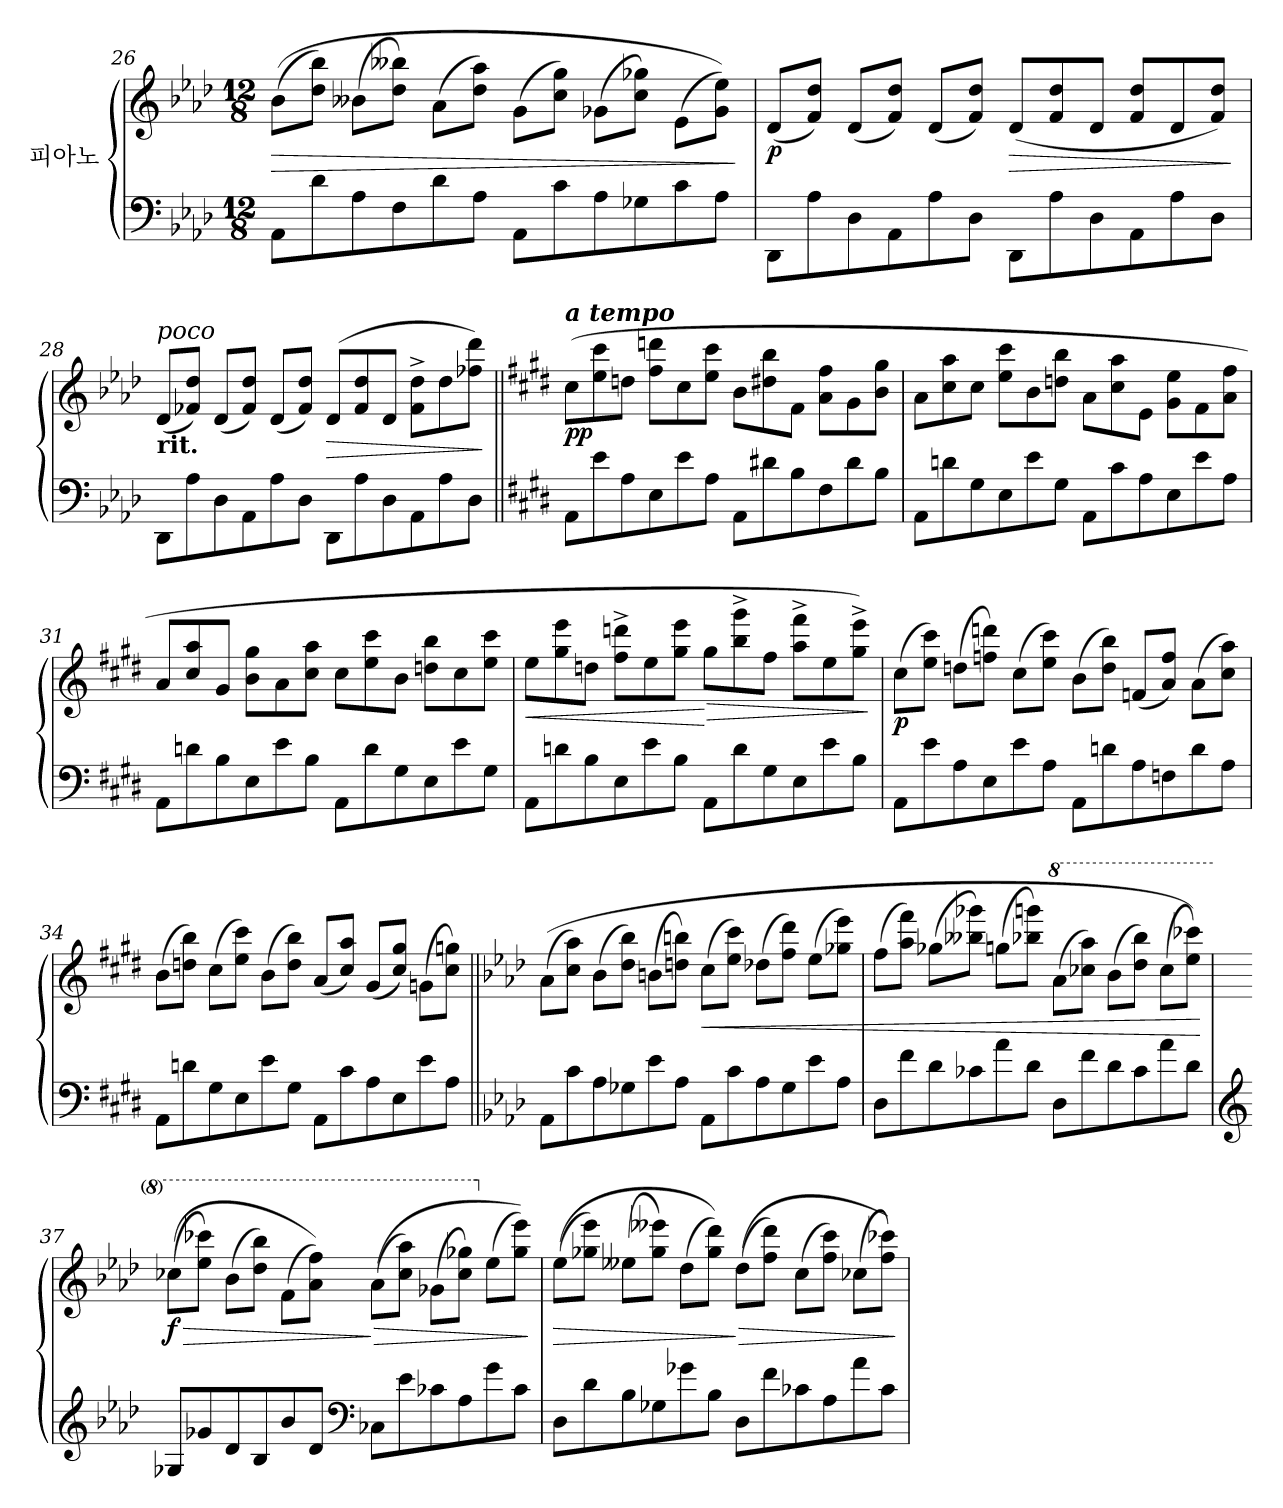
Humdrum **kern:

**kern	**kern	**dynam
*part1	*part1	*part1
*staff2	*staff1	*staff1/2
*I"피아노	*	*
!!LO:LB:g=z
*clefF4	*clefG2	*
*k[b-e-a-d-]	*k[b-e-a-d-]	*
*M12/8	*M12/8	*
=26	=26	=26
!	!	!LO:HP:b
8AA-\L	((8b-\L	>
8d-\	8dd-\ 8bb-\J)	.
8A-\	(8b--X\L	.
8F\	8dd-\ 8bb--X\J)	.
8d-\	(8a-\L	.
8A-\J	8dd-\ 8aa-\J)	.
8AA-\L	(8g\L	.
8c\	8cc\ 8gg\J)	.
8A-\	(8g-X\L	.
8G-X\	8cc\ 8gg-X\J)	.
8c\	(8e-\L	.
8A-\J	8g-\ 8ee-\J))	.
.	.	]
=27	=27	=27
!	!	!LO:DY:b
8DD-\L	(8d-/L	p
8A-\	8f/ 8dd-/J)	.
8D-\	(8d-/L	.
8AA-\	8f/ 8dd-/J)	.
8A-\	(8d-/L	.
8D-\J	8f/ 8dd-/J)	.
!	!	!LO:HP:b
8DD-\L	(8d-/L	>
8A-\	8f/ 8dd-/	.
8D-\	8d-/J	.
8AA-\	8f/ 8dd-/L	.
8A-\	8d-/	.
8D-\J	8f/ 8dd-/J)	.
.	.	]
=28	=28	=28
!	!LO:TX:a:i:t=poco	!
!	!LO:TX:b:B:t=rit.	!
8DD-\L	(8d-/L	.
8A-\	8f-X/ 8dd-/J)	.
8D-\	(8d-/L	.
8AA-\	8f-/ 8dd-/J)	.
8A-\	(8d-/L	.
8D-\J	8f-/ 8dd-/J)	.
!	!	!LO:HP:b
8DD-\L	(8d-/L	>
8A-\	8f-/ 8dd-/	.
8D-\	8d-/J	.
8AA-\	8f-\^ 8dd-\^L	.
8A-\	8dd-\	.
8D-\J	8ff-X\ 8ddd-\J)	.
.	.	]
!!LO:PB:g=z
=29||	=29||	=29||
*k[f#c#g#d#]	*k[f#c#g#d#]	*
!	!LO:TX:a:Bi:t=a tempo	!
!	!	!LO:DY:b
8AA\L	(8cc#\L	pp
8e\	8ee\ 8ccc#\	.
8A\	8ddn\J	.
8E\	8ff#\ 8dddn\L	.
8e\	8cc#\	.
8A\J	8ee\ 8ccc#\J	.
8AA\L	8b\L	.
8d#X\	8dd#X\ 8bb\	.
8B\	8f#\J	.
8F#\	8a\ 8ff#\L	.
8d#\	8g#\	.
8B\J	8b\ 8gg#\J	.
=30	=30	=30
8AA\L	8a\L	.
8dn\	8cc#\ 8aa\	.
8G#\	8cc#\J	.
8E\	8ee\ 8ccc#\L	.
8e\	8b\	.
8G#\J	8ddn\ 8bb\J	.
8AA\L	8a\L	.
8c#\	8cc#\ 8aa\	.
8A\	8e\J	.
8E\	8g#\ 8ee\L	.
8e\	8f#\	.
8A\J	8a\ 8ff#\J	.
!!LO:LB:g=z
=31	=31	=31
8AA\L	8a/L	.
8dn\	8cc#/ 8aa/	.
8B\	8g#/J	.
8E\	8b\ 8gg#\L	.
8e\	8a\	.
8B\J	8cc#\ 8aa\J	.
8AA\L	8cc#\L	.
8d\	8ee\ 8ccc#\	.
8G#\	8b\J	.
8E\	8ddn\ 8bb\L	.
8e\	8cc#\	.
8G#\J	8ee\ 8ccc#\J	.
=32	=32	=32
!	!	!LO:HP:b
8AA\L	8ee\L	<
8dn\	8gg#\ 8eee\	.
8B\	8ddn\J	.
8E\	8ff#\^ 8dddn\^L	.
8e\	8ee\	.
8B\J	8gg#\ 8eee\J	.
!	!	!LO:HP:n=1:b
8AA\L	8gg#\L	[ >
8d\	8bb\^ 8ggg#\^	.
8G#\	8ff#\J	.
8E\	8aa\^ 8fff#\^L	.
8e\	8ee\	.
8B\J	8gg#\^ 8eee\^J)	.
.	.	]
!!LO:LB:g=z
=33	=33	=33
!	!	!LO:DY:b
8AA\L	(8cc#\L	p
8e\	8ee\ 8ccc#\J)	.
8A\	(8ddn\L	.
8E\	8ffn\ 8dddn\J)	.
8e\	(8cc#\L	.
8A\J	8ee\ 8ccc#\J)	.
8AA\L	(8b\L	.
8dn\	8dd\ 8bb\J)	.
8A\	(8fn/L	.
8Fn\	8a/ 8ff/J)	.
8d\	(8a\L	.
8A\J	8cc#\ 8aa\J)	.
=34	=34	=34
8AA\L	(8b\L	.
8dn\	8ddn\ 8bb\J)	.
8G#\	(8cc#\L	.
8E\	8ee\ 8ccc#\J)	.
8e\	(8b\L	.
8G#\J	8dd\ 8bb\J)	.
8AA\L	(8a/L	.
8c#\	8cc#/ 8aa/J)	.
8A\	(8g#/L	.
8E\	8cc#/ 8gg#/J)	.
8e\	(8gn\L	.
8A\J	8cc#\ 8ggn\J)	.
!!LO:LB:g=z
=35||	=35||	=35||
*k[b-e-a-d-]	*k[b-e-a-d-]	*
8AA-\L	((8a-\L	.
8c\	8cc\ 8aa-\J)	.
8A-\	(8b-\L	.
8G-X\	8dd-\ 8bb-\J)	.
8e-\	(8bn\L	.
8A-\J	8ddn\ 8bbn\J)	.
!	!	!LO:HP:b
8AA-\L	(8cc\L	<
8c\	8ee-\ 8ccc\J)	.
8A-\	(8dd-X\L	.
8G-\	8ff\ 8ddd-\J)	.
8e-\	(8ee-\L	.
8A-\J	8gg-X\ 8eee-\J)	.
=36	=36	=36
8D-\L	(8ff\L	.
8f\	8aa-\ 8fff\J)	.
8d-\	(8gg-X\L	.
8c-X\	8bb--X\ 8ggg-X\J)	.
8a-\	(8ggn\L	.
8d-\J	8bb-X\ 8gggn\J)	.
*	*8va	*
8D-\L	(8aa-\L	.
8f\	8ccc-X\ 8aaa-\J)	.
8d-\	(8bb-\L	.
8c-\	8ddd-\ 8bbb-\J)	.
8a-\	(8ccc-\L	.
8d-\J	8eee-\ 8cccc-X\J))	.
.	.	[
!!LO:LB:g=z
=37	=37	=37
*clefG2	*	*
!	!	!LO:HP:b
!	!	!LO:DY:n=1:b
8G-X/L	((8ccc-X\L	> f
8g-X/	8eee-\ 8cccc-X\J)	.
8d-/	(8bb-\L	.
8B-/	8ddd-\ 8bbb-\J)	.
8b-/	(8ff\L	.
8d-/J	8aa-\ 8fff\J))	.
*clefF4	*	*
!	!	!LO:HP:n=1:b
8C-X\L	((8aa-\L	] >
8e-\	8ccc-\ 8aaa-\J)	.
8c-X\	(8gg-X\L	.
8A-\	8ccc-\ 8ggg-X\J)	.
*	*X8va	*
8g-\	(8ee-\L	.
8c-\J	8gg-\ 8eee-\J))	.
.	.	]
=38	=38	=38
!	!	!LO:HP:b
8D-\L	((8ee-\L	>
8d-\	8gg-X\ 8eee-\J)	.
8B-\	(8ee--X\L	.
8G-X\	8gg-\ 8eee--X\J)	.
8g-X\	(8dd-\L	.
8B-\J	8gg-\ 8ddd-\J))	.
!	!	!LO:HP:n=1:b
8D-\L	((8dd-\L	] >
8f\	8ff\ 8ddd-\J)	.
8c-X\	(8cc\L	.
8A-\	8ff\ 8ccc\J)	.
8a-\	(8cc-X\L	.
8c-\J	8ff\ 8ccc-X\J))	.
.	.	]
=	=	=
*-	*-	*-
